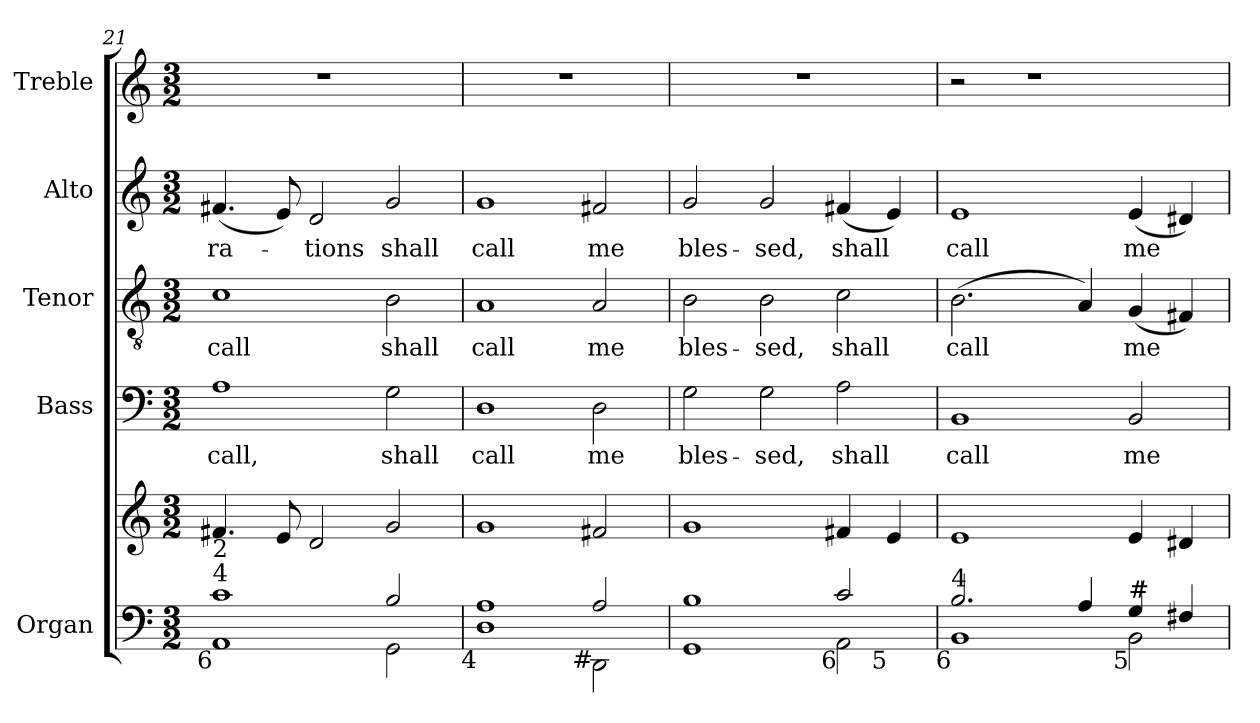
**kern	**kern	**kern	**text	**kern	**text	**kern	**text	**kern
*part5	*part5	*part4	*part4	*part3	*part3	*part2	*part2	*part1
*staff6	*staff5	*staff4	*staff4	*staff3	*staff3	*staff2	*staff2	*staff1
*I"Organ	*	*I"Bass	*	*I"Tenor	*	*I"Alto	*	*I"Treble
*I'Org.	*	*I'B.	*	*I'T.	*	*I'A.	*	*I'Tr.
*clefF4	*clefG2	*clefF4	*	*clefGv2	*	*clefG2	*	*clefG2
*	*	*	*	*ITrd7c12	*	*	*	*
*k[]	*k[]	*k[]	*	*k[]	*	*k[]	*	*k[]
*C:	*C:	*C:	*	*C:	*	*C:	*	*C:
*M3/2	*M3/2	*M3/2	*	*M3/2	*	*M3/2	*	*M3/2
=21	=21	=21	=21	=21	=21	=21	=21	=21
*^	*	*	*	*	*	*	*	*
!	!	!	!	!LO:LY:b:color=#000000	!	!	!	!	!
!	!	!	!	!	!	!LO:LY:b:color=#000000	!	!	!
!LO:TX:b:rj:t=6	!	!	!	!	!	!	!	!	!
!LO:TX:t=4	!	!	!	!	!	!	!	!	!
!LO:TX:t=2	!	!	!	!	!	!	!	!	!
!	!	!	!	!	!	!	!	!LO:LY:b:color=#000000	!LO:N:vis=1
1ci	1AAi	4.f#Xi/	1Ai	call,	1Ci	call	(4.f#Xi/	-ra-	1.r
.	.	8ei/	.	.	.	.	8ei/)	.	.
!	!	!	!	!	!	!	!	!LO:LY:b:color=#000000	!
.	.	2di/	.	.	.	.	2di/	-tions	.
!	!	!	!	!LO:LY:b:color=#000000	!	!	!	!	!
!	!	!	!	!	!	!LO:LY:b:color=#000000	!	!	!
!	!	!	!	!	!	!	!	!LO:LY:b:color=#000000	!
2Bi/	2GGi\	2gi/	2Gi\	shall	2BBi\	shall	2gi/	shall	.
=22	=22	=22	=22	=22	=22	=22	=22	=22	=22
!	!	!	!	!LO:LY:b:color=#000000	!	!	!	!	!
!	!	!	!	!	!	!LO:LY:b:color=#000000	!	!	!
!LO:TX:b:rj:t=4	!	!	!	!	!	!	!	!	!
!	!	!	!	!	!	!	!	!LO:LY:b:color=#000000	!LO:N:vis=1
1Ai	1Di	1gi	1Di	call	1AAi	call	1gi	call	1.r
!	!	!	!	!LO:LY:b:color=#000000	!	!	!	!	!
!	!	!	!	!	!	!LO:LY:b:color=#000000	!	!	!
!LO:TX:b:rj:t=#	!	!	!	!	!	!	!	!	!
!	!	!	!	!	!	!	!	!LO:LY:b:color=#000000	!
2Ai/	2DDi\	2f#Xi/	2Di\	me	2AAi/	me	2f#Xi/	me	.
=23	=23	=23	=23	=23	=23	=23	=23	=23	=23
!	!	!	!	!LO:LY:b:color=#000000	!	!	!	!	!
!	!	!	!	!	!	!LO:LY:b:color=#000000	!	!	!
!	!	!	!	!	!	!	!	!LO:LY:b:color=#000000	!LO:N:vis=1
*	*^	*	*	*	*	*	*	*	*
1Bi	1GGi	1ryy	1gi	2Gi\	bles-	2BBi\	bles-	2gi/	bles-	1.r
!	!	!	!	!	!LO:LY:b:color=#000000	!	!	!	!	!
!	!	!	!	!	!	!	!LO:LY:b:color=#000000	!	!	!
!	!	!	!	!	!	!	!	!	!LO:LY:b:color=#000000	!
.	.	.	.	2Gi\	-sed,	2BBi\	-sed,	2gi/	-sed,	.
!	!	!	!	!	!LO:LY:b:color=#000000	!	!	!	!	!
!	!	!	!	!	!	!	!LO:LY:b:color=#000000	!	!	!
!LO:TX:b:rj:t=6	!	!	!	!	!	!	!	!	!	!
!	!	!	!	!	!	!	!	!	!LO:LY:b:color=#000000	!
2ci/	2AAi\	4ryy	4f#Xi/	2Ai\	shall	2Ci\	shall	(4f#Xi/	shall	.
!	!	!LO:TX:b:rj:t=5	!	!	!	!	!	!	!	!
.	.	4ryy	4ei/	.	.	.	.	4ei/)	.	.
*	*v	*v	*	*	*	*	*	*	*	*
=24	=24	=24	=24	=24	=24	=24	=24	=24	=24
*	*^	*	*	*	*	*	*	*	*
!	!	!	!	!	!LO:LY:b:color=#000000	!	!	!	!	!
*	*v	*v	*	*	*	*	*	*	*	*
*	*^	*	*	*	*	*	*	*	*
!	!	!	!	!	!	!	!LO:LY:b:color=#000000	!	!	!
*	*v	*v	*	*	*	*	*	*	*	*
*	*^	*	*	*	*	*	*	*	*
!LO:TX:b:rj:t=6	!	!	!	!	!	!	!	!	!	!
!LO:TX:t=4	!	!	!	!	!	!	!	!	!	!
!	!	!	!	!	!	!	!	!	!LO:LY:b:color=#000000	!
*	*v	*v	*	*	*	*	*	*	*	*
2.Bi/	1BBi	1ei	1BBi	call	(2.BBi\	call	1ei	call	2r
.	.	.	.	.	.	.	.	.	1r
4Ai/	.	.	.	.	4AAi/)	.	.	.	.
!	!	!	!	!LO:LY:b:color=#000000	!	!	!	!	!
!	!	!	!	!	!	!LO:LY:b:color=#000000	!	!	!
!LO:TX:b:rj:t=5	!	!	!	!	!	!	!	!	!
!LO:TX:t=#	!	!	!	!	!	!	!	!	!
!	!	!	!	!	!	!	!	!LO:LY:b:color=#000000	!
4Gi/	2BBi\	4ei/	2BBi/	me	(4GGi/	me	(4ei/	me	.
4F#Xi/	.	4d#Xi/	.	.	4FF#Xi/)	.	4d#Xi/)	.	.
*v	*v	*	*	*	*	*	*	*	*
=	=	=	=	=	=	=	=	=
*-	*-	*-	*-	*-	*-	*-	*-	*-
